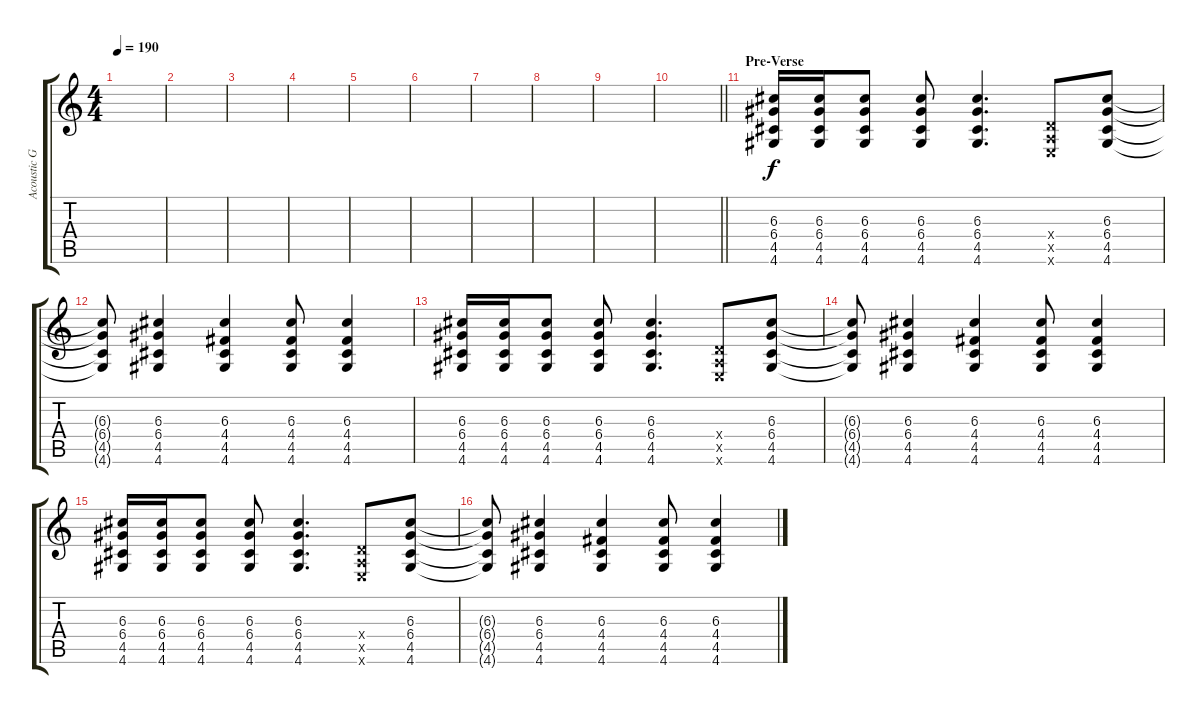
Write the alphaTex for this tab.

\track ("Acoustic Guitar" "Acoustic G") {instrument acousticguitarnylon}
\staff {score tabs}
\tuning (E4 B3 G3 D3 A2 E2) {hide}
\ts (4 4)
\tempo 190
\clef g2
\ks c
|
|
|
|
|
|
|
|
|
\barLineRight lightlight
|
\section ("" "Pre-Verse")
(6.3 6.4 4.5 4.6).16 (6.3 6.4 4.5 4.6).16 (6.3 6.4 4.5 4.6).8 (6.3 6.4 4.5 4.6).8 (6.3 6.4 4.5 4.6).4{d} (0.4{x} 0.5{x} 0.6{x}).8 (6.3 6.4 4.5 4.6).8 |
(6.3{t} 6.4{t} 4.5{t} 4.6{t}).8 (6.3 6.4 4.5 4.6).4 (6.3 4.4 4.5 4.6).4 (6.3 4.4 4.5 4.6).8 (6.3 4.4 4.5 4.6).4 |
(6.3 6.4 4.5 4.6).16 (6.3 6.4 4.5 4.6).16 (6.3 6.4 4.5 4.6).8 (6.3 6.4 4.5 4.6).8 (6.3 6.4 4.5 4.6).4{d} (0.4{x} 0.5{x} 0.6{x}).8 (6.3 6.4 4.5 4.6).8 |
(6.3{t} 6.4{t} 4.5{t} 4.6{t}).8 (6.3 6.4 4.5 4.6).4 (6.3 4.4 4.5 4.6).4 (6.3 4.4 4.5 4.6).8 (6.3 4.4 4.5 4.6).4 |
(6.3 6.4 4.5 4.6).16 (6.3 6.4 4.5 4.6).16 (6.3 6.4 4.5 4.6).8 (6.3 6.4 4.5 4.6).8 (6.3 6.4 4.5 4.6).4{d} (0.4{x} 0.5{x} 0.6{x}).8 (6.3 6.4 4.5 4.6).8 |
(6.3{t} 6.4{t} 4.5{t} 4.6{t}).8 (6.3 6.4 4.5 4.6).4 (6.3 4.4 4.5 4.6).4 (6.3 4.4 4.5 4.6).8 (6.3 4.4 4.5 4.6).4
